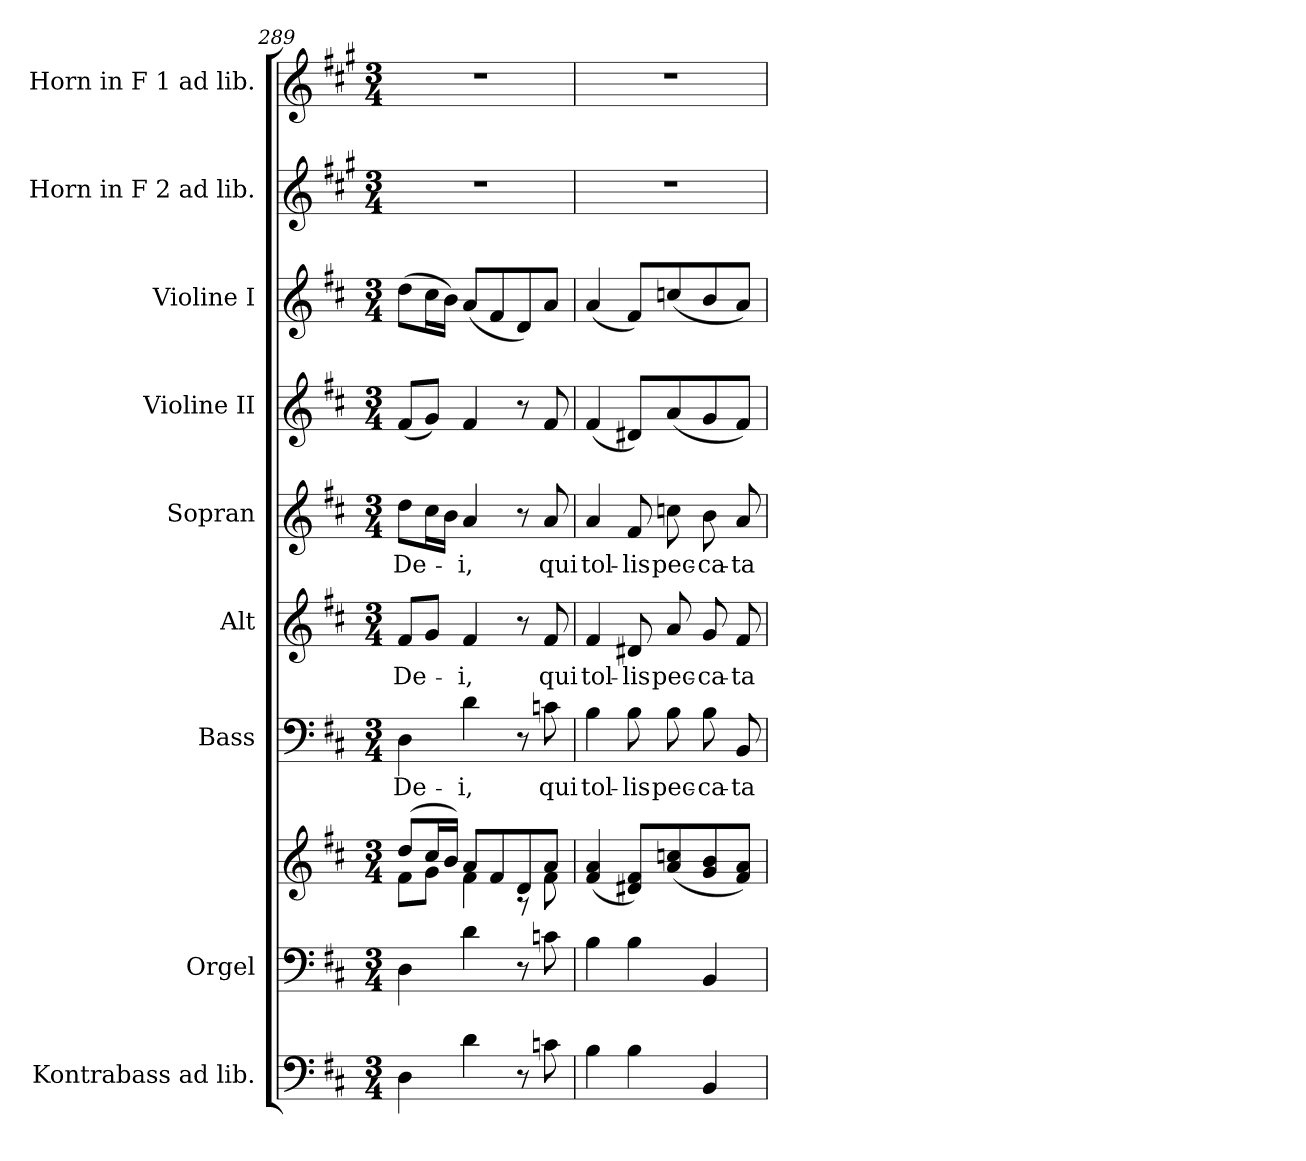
**kern	**kern	**kern	**kern	**text	**kern	**text	**kern	**text	**kern	**kern	**kern	**kern
*part9	*part8	*part8	*part7	*part7	*part6	*part6	*part5	*part5	*part4	*part3	*part2	*part1
*staff10	*staff9	*staff8	*staff7	*staff7	*staff6	*staff6	*staff5	*staff5	*staff4	*staff3	*staff2	*staff1
*I"Kontrabass ad lib.	*I"Orgel	*	*I"Bass	*	*I"Alt	*	*I"Sopran	*	*I"Violine II	*I"Violine I	*I"Horn in F 2 ad lib.	*I"Horn in F 1 ad lib.
*I'Kb.	*I'Org.	*	*I'B.	*	*I'A.	*	*I'S.	*	*I'Vl. II	*I'Vl. I	*	*
*clefF4	*clefF4	*clefG2	*clefF4	*	*clefG2	*	*clefG2	*	*clefG2	*clefG2	*clefG2	*clefG2
*ITrd7c12	*	*	*	*	*	*	*	*	*	*	*ITrd4c7	*ITrd4c7
*k[f#c#]	*k[f#c#]	*k[f#c#]	*k[f#c#]	*	*k[f#c#]	*	*k[f#c#]	*	*k[f#c#]	*k[f#c#]	*k[f#c#]	*k[f#c#]
*D:	*D:	*D:	*D:	*	*D:	*	*D:	*	*D:	*D:	*D:	*D:
*M3/4	*M3/4	*M3/4	*M3/4	*	*M3/4	*	*M3/4	*	*M3/4	*M3/4	*M3/4	*M3/4
=289	=289	=289	=289	=289	=289	=289	=289	=289	=289	=289	=289	=289
*	*	*^	*	*	*	*	*	*	*	*	*	*
!	!	!	!	!	!LO:LY:b	!	!LO:LY:b	!	!LO:LY:b	!	!	!	!
4DD\	4D\	(>8dd/L	8f#\L	4D\	De-	8f#/L	De-	8dd\L	De-	(<8f#/L	(>8dd\L	2.r	2.r
.	.	16cc#/L	8g\J	.	.	8g/J	.	16cc#\L	.	8g/J)	16cc#\L	.	.
.	.	16b/JJ)	.	.	.	.	.	16b\JJ	.	.	16b\JJ)	.	.
!	!	!	!	!	!LO:LY:b	!	!LO:LY:b	!	!LO:LY:b	!	!	!	!
4D\	4d\	8a/L	4f#\	4d\	-i,	4f#/	-i,	4a/	-i,	4f#/	(<8a/L	.	.
.	.	8f#/	.	.	.	.	.	.	.	.	8f#/	.	.
8r	8r	8d/	8rA	8r	.	8r	.	8r	.	8r	8d/)	.	.
!	!	!	!	!	!LO:LY:b	!	!LO:LY:b	!	!LO:LY:b	!	!	!	!
8Cn\	8cn\	8a/J	8f#\	8cn\	qui	8f#/	qui	8a/	qui	8f#/	8a/J	.	.
=290	=290	=290	=290	=290	=290	=290	=290	=290	=290	=290	=290	=290	=290
!	!	!	!	!	!LO:LY:b	!	!LO:LY:b	!	!LO:LY:b	!	!	!	!
*	*	*v	*v	*	*	*	*	*	*	*	*	*	*
4BB\	4B\	(<4f#/ 4a/	4B\	tol-	4f#/	tol-	4a/	tol-	(<4f#/	(<4a/	2.r	2.r
!	!	!	!	!LO:LY:b	!	!LO:LY:b	!	!LO:LY:b	!	!	!	!
4BB\	4B\	8d#X/ 8f#/L)	8B\	-lis	8d#X/	-lis	8f#/	-lis	8d#X/L)	8f#/L)	.	.
!	!	!	!	!LO:LY:b	!	!LO:LY:b	!	!LO:LY:b	!	!	!	!
.	.	(<8a/ 8ccn/	8B\	pec-	8a/	pec-	8ccn\	pec-	(<8a/	(<8ccn/	.	.
!	!	!	!	!LO:LY:b	!	!LO:LY:b	!	!LO:LY:b	!	!	!	!
4BBB/	4BB/	8g/ 8b/	8B\	-ca-	8g/	-ca-	8b\	-ca-	8g/	8b/	.	.
!	!	!	!	!LO:LY:b	!	!LO:LY:b	!	!LO:LY:b	!	!	!	!
.	.	8f#/ 8a/J)	8BB/	-ta	8f#/	-ta	8a/	-ta	8f#/J)	8a/J)	.	.
=	=	=	=	=	=	=	=	=	=	=	=	=
*-	*-	*-	*-	*-	*-	*-	*-	*-	*-	*-	*-	*-
